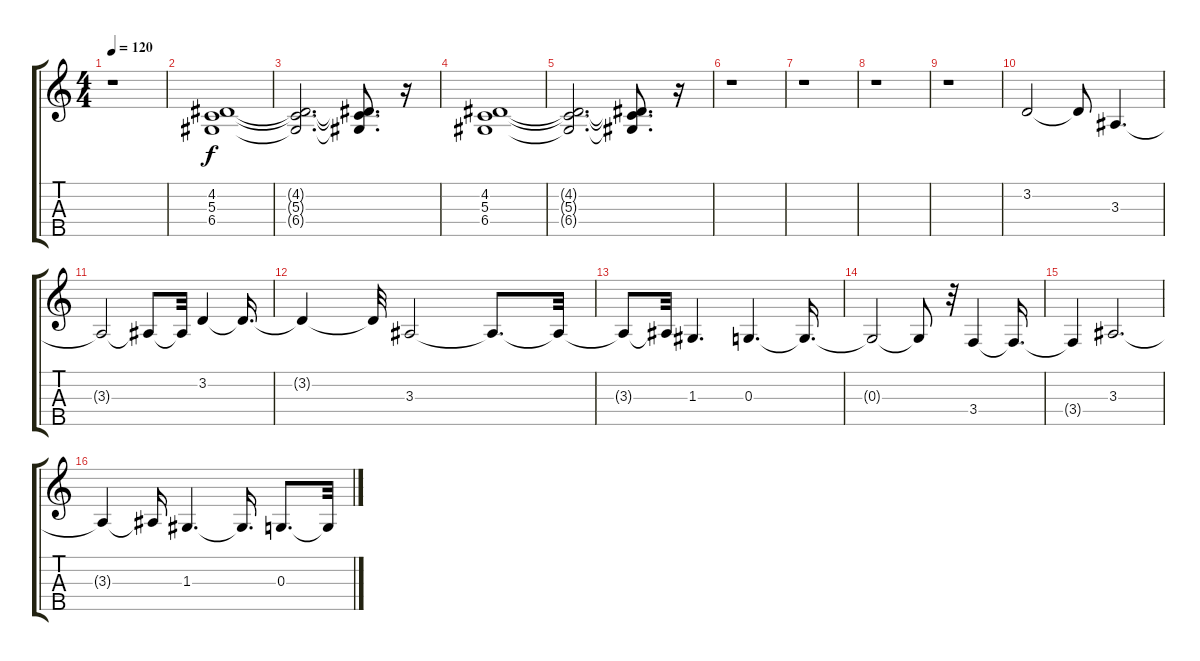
\track "" {instrument synthstrings2}
\staff {score tabs}
\tuning (E4 B3 G3 D3 A2) {hide}
\ts (4 4)
\tempo 120
\clef g2
\ks c
r.1{dy f} |
(4.2 5.3 6.4).1 |
(4.2{t} 5.3{t} 6.4{t}).2{d} (4.2{t} 5.3{t} 6.4{t}).8{d} r.16 |
(4.2 5.3 6.4).1 |
(4.2{t} 5.3{t} 6.4{t}).2{d} (4.2{t} 5.3{t} 6.4{t}).8{d} r.16 |
r.1 |
r.1 |
r.1 |
r.1 |
3.2.2 3.2{t}.8 3.3.4{d} |
3.3{t}.2 3.3{t}.8 3.3{t}.32 3.2.4 3.2{t}.16{d} |
3.2{t}.4 3.2{t}.32 3.3.2 3.3{t}.8{d} 3.3{t}.32 |
3.3{t}.8 3.3{t}.32 1.3.4{d} 0.3.4{d} 0.3{t}.16{d} |
0.3{t}.2 0.3{t}.8 r.32 3.4.4 3.4{t}.16{d} |
3.4{t}.4 3.3.2{d} |
3.3{t}.4 3.3{t}.16 1.3.4{d} 1.3{t}.16{d} 0.3.8{d} 0.3{t}.32
